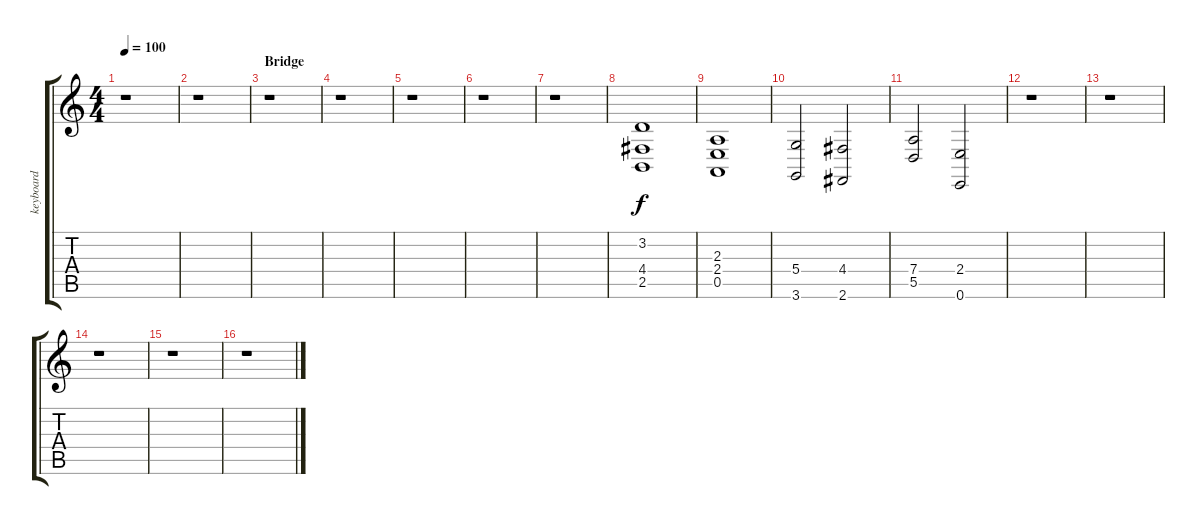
\track ("keyboard" "keyboard") {instrument drawbarorgan}
\staff {score tabs}
\tuning (E4 B3 G3 D3 A2 E2) {hide}
\ts (4 4)
\tempo 100
\clef g2
\ks c
r.1{dy f} |
r.1 |
\section ("" "Bridge")
r.1 |
r.1 |
r.1 |
r.1 |
r.1 |
(3.2 4.4 2.5).1{volume 9} |
(2.3 2.4 0.5).1 |
(5.4 3.6).2 (4.4 2.6).2 |
(7.4 5.5).2 (2.4 0.6).2 |
r.1 |
r.1 |
r.1 |
r.1 |
r.1
